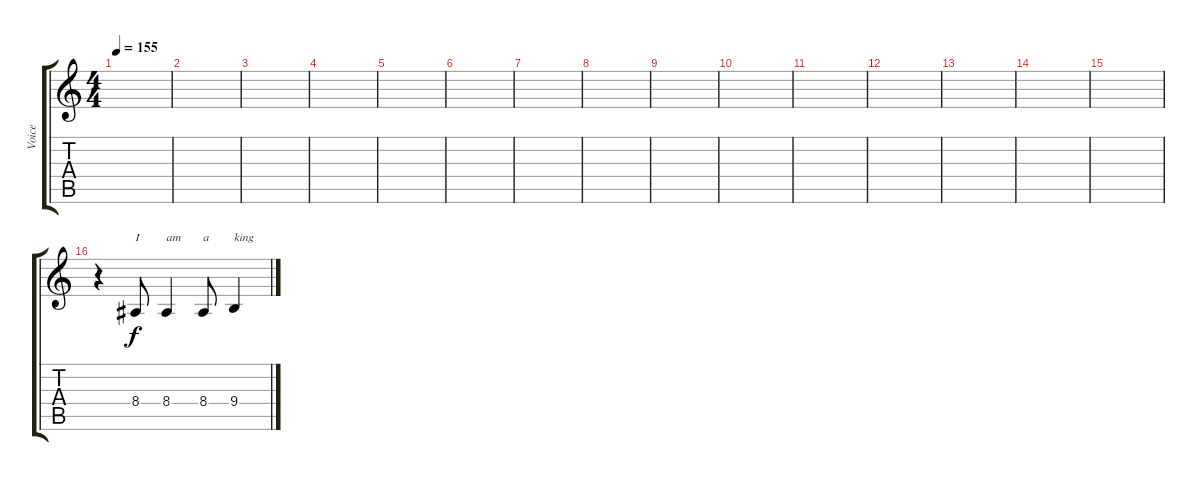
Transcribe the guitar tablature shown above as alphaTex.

\track ("Voice" "Voice") {instrument sopranosax}
\staff {score tabs}
\tuning (E4 B3 G3 D3 A2 E2) {hide}
\ts (4 4)
\tempo 155
\clef g2
\ks c
|
|
|
|
|
|
|
|
|
|
|
|
|
|
|
r.4 8.4.8{txt "I"} 8.4.4{txt "am"} 8.4.8{txt "a"} 9.4.4{txt "king"}
